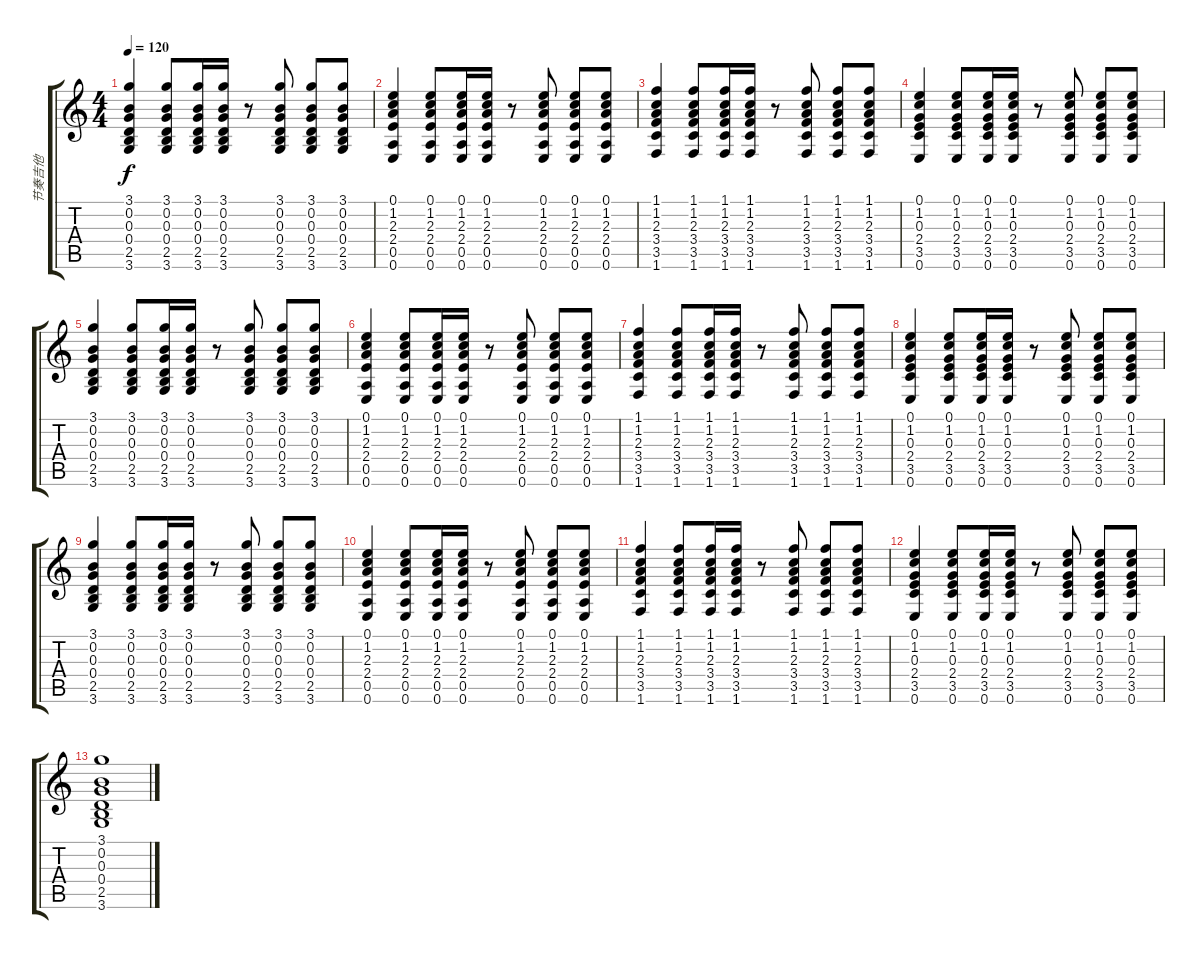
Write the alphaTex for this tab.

\track ("节奏吉他" "节奏吉他") {instrument acousticguitarsteel}
\staff {score tabs}
\tuning (E4 B3 G3 D3 A2 E2) {hide}
\ts (4 4)
\tempo 120
\clef g2
\ks c
(3.1 0.2 0.3 0.4 2.5 3.6).4{dy f} (3.1 0.2 0.3 0.4 2.5 3.6).8 (3.1 0.2 0.3 0.4 2.5 3.6).16 (3.1 0.2 0.3 0.4 2.5 3.6).16 r.8 (3.1 0.2 0.3 0.4 2.5 3.6).8 (3.1 0.2 0.3 0.4 2.5 3.6).8 (3.1 0.2 0.3 0.4 2.5 3.6).8 |
(0.1 1.2 2.3 2.4 0.5 0.6).4 (0.1 1.2 2.3 2.4 0.5 0.6).8 (0.1 1.2 2.3 2.4 0.5 0.6).16 (0.1 1.2 2.3 2.4 0.5 0.6).16 r.8 (0.1 1.2 2.3 2.4 0.5 0.6).8 (0.1 1.2 2.3 2.4 0.5 0.6).8 (0.1 1.2 2.3 2.4 0.5 0.6).8 |
(1.1 1.2 2.3 3.4 3.5 1.6).4 (1.1 1.2 2.3 3.4 3.5 1.6).8 (1.1 1.2 2.3 3.4 3.5 1.6).16 (1.1 1.2 2.3 3.4 3.5 1.6).16 r.8 (1.1 1.2 2.3 3.4 3.5 1.6).8 (1.1 1.2 2.3 3.4 3.5 1.6).8 (1.1 1.2 2.3 3.4 3.5 1.6).8 |
(0.1 1.2 0.3 2.4 3.5 0.6).4 (0.1 1.2 0.3 2.4 3.5 0.6).8 (0.1 1.2 0.3 2.4 3.5 0.6).16 (0.1 1.2 0.3 2.4 3.5 0.6).16 r.8 (0.1 1.2 0.3 2.4 3.5 0.6).8 (0.1 1.2 0.3 2.4 3.5 0.6).8 (0.1 1.2 0.3 2.4 3.5 0.6).8 |
(3.1 0.2 0.3 0.4 2.5 3.6).4 (3.1 0.2 0.3 0.4 2.5 3.6).8 (3.1 0.2 0.3 0.4 2.5 3.6).16 (3.1 0.2 0.3 0.4 2.5 3.6).16 r.8 (3.1 0.2 0.3 0.4 2.5 3.6).8 (3.1 0.2 0.3 0.4 2.5 3.6).8 (3.1 0.2 0.3 0.4 2.5 3.6).8 |
(0.1 1.2 2.3 2.4 0.5 0.6).4 (0.1 1.2 2.3 2.4 0.5 0.6).8 (0.1 1.2 2.3 2.4 0.5 0.6).16 (0.1 1.2 2.3 2.4 0.5 0.6).16 r.8 (0.1 1.2 2.3 2.4 0.5 0.6).8 (0.1 1.2 2.3 2.4 0.5 0.6).8 (0.1 1.2 2.3 2.4 0.5 0.6).8 |
(1.1 1.2 2.3 3.4 3.5 1.6).4 (1.1 1.2 2.3 3.4 3.5 1.6).8 (1.1 1.2 2.3 3.4 3.5 1.6).16 (1.1 1.2 2.3 3.4 3.5 1.6).16 r.8 (1.1 1.2 2.3 3.4 3.5 1.6).8 (1.1 1.2 2.3 3.4 3.5 1.6).8 (1.1 1.2 2.3 3.4 3.5 1.6).8 |
(0.1 1.2 0.3 2.4 3.5 0.6).4 (0.1 1.2 0.3 2.4 3.5 0.6).8 (0.1 1.2 0.3 2.4 3.5 0.6).16 (0.1 1.2 0.3 2.4 3.5 0.6).16 r.8 (0.1 1.2 0.3 2.4 3.5 0.6).8 (0.1 1.2 0.3 2.4 3.5 0.6).8 (0.1 1.2 0.3 2.4 3.5 0.6).8 |
(3.1 0.2 0.3 0.4 2.5 3.6).4 (3.1 0.2 0.3 0.4 2.5 3.6).8 (3.1 0.2 0.3 0.4 2.5 3.6).16 (3.1 0.2 0.3 0.4 2.5 3.6).16 r.8 (3.1 0.2 0.3 0.4 2.5 3.6).8 (3.1 0.2 0.3 0.4 2.5 3.6).8 (3.1 0.2 0.3 0.4 2.5 3.6).8 |
(0.1 1.2 2.3 2.4 0.5 0.6).4 (0.1 1.2 2.3 2.4 0.5 0.6).8 (0.1 1.2 2.3 2.4 0.5 0.6).16 (0.1 1.2 2.3 2.4 0.5 0.6).16 r.8 (0.1 1.2 2.3 2.4 0.5 0.6).8 (0.1 1.2 2.3 2.4 0.5 0.6).8 (0.1 1.2 2.3 2.4 0.5 0.6).8 |
(1.1 1.2 2.3 3.4 3.5 1.6).4 (1.1 1.2 2.3 3.4 3.5 1.6).8 (1.1 1.2 2.3 3.4 3.5 1.6).16 (1.1 1.2 2.3 3.4 3.5 1.6).16 r.8 (1.1 1.2 2.3 3.4 3.5 1.6).8 (1.1 1.2 2.3 3.4 3.5 1.6).8 (1.1 1.2 2.3 3.4 3.5 1.6).8 |
(0.1 1.2 0.3 2.4 3.5 0.6).4 (0.1 1.2 0.3 2.4 3.5 0.6).8 (0.1 1.2 0.3 2.4 3.5 0.6).16 (0.1 1.2 0.3 2.4 3.5 0.6).16 r.8 (0.1 1.2 0.3 2.4 3.5 0.6).8 (0.1 1.2 0.3 2.4 3.5 0.6).8 (0.1 1.2 0.3 2.4 3.5 0.6).8 |
(3.1 0.2 0.3 0.4 2.5 3.6).1
